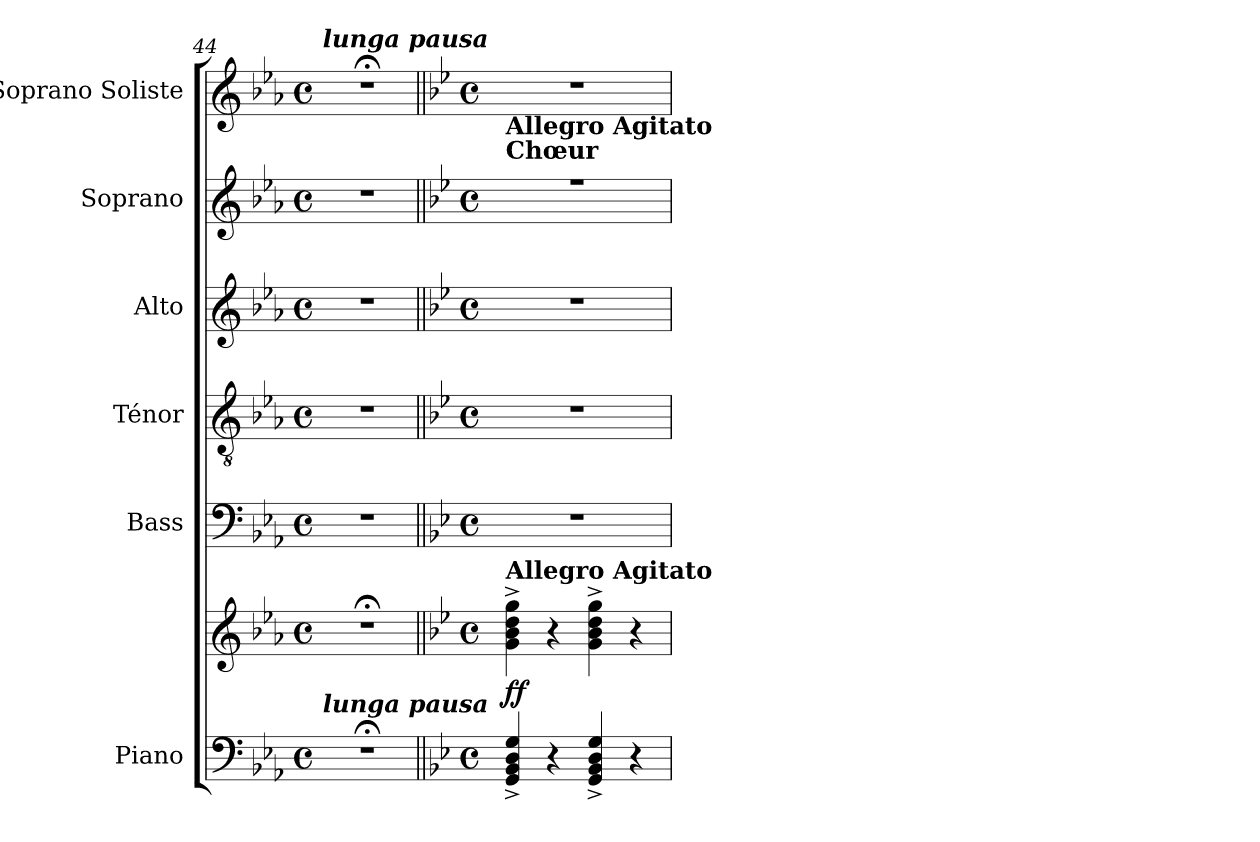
**kern	**kern	**dynam	**kern	**kern	**kern	**kern	**kern
*part6	*part6	*part6	*part5	*part4	*part3	*part2	*part1
*staff7	*staff6	*staff6/7	*staff5	*staff4	*staff3	*staff2	*staff1
*I"Piano	*	*	*I"Bass	*I"Ténor	*I"Alto	*I"Soprano	*I"Soprano Soliste
*I'Pno.	*	*	*I'B.	*I'T.	*I'A.	*I'S.	*
*clefF4	*clefG2	*	*clefF4	*clefGv2	*clefG2	*clefG2	*clefG2
*	*	*	*	*	*ITrd2c3	*	*
*k[b-e-a-]	*k[b-e-a-]	*	*k[b-e-a-]	*k[b-e-a-]	*k[]	*k[b-e-a-]	*k[b-e-a-]
*M4/4	*M4/4	*	*M4/4	*M4/4	*M4/4	*M4/4	*M4/4
*met(c)	*met(c)	*	*met(c)	*met(c)	*met(c)	*met(c)	*met(c)
=44	=44	=44	=44	=44	=44	=44	=44
!	!	!	!	!	!	!	!LO:TX:a:Bi:t=lunga pausa
!LO:TX:a:Bi:t=lunga pausa	!	!	!	!	!	!	!
1r;<	1r;<	.	1r	1r	1r	1r	1r;<
!!LO:PB:g=z
=45||	=45||	=45||	=45||	=45||	=45||	=45||	=45||
*k[b-e-]	*k[b-e-]	*	*k[b-e-]	*k[b-e-]	*k[f#]	*k[b-e-]	*k[b-e-]
*M4/4	*M4/4	*	*M4/4	*M4/4	*M4/4	*M4/4	*M4/4
*met(c)	*met(c)	*	*met(c)	*met(c)	*met(c)	*met(c)	*met(c)
*	*MM160	*	*	*	*	*	*MM160
*	*	*	*	*	*^	*^	*
!	!	!	!	!	!	!	!	!	!LO:TX:b:B:t=Allegro Agitato
!	!	!	!	!	!	!	!	!	!LO:TX:b:B:t=Chœur
!	!LO:TX:a:B:t=Allegro Agitato	!	!	!	!	!	!	!	!
!	!	!LO:DY:b	!	!	!	!	!	!	!
4GG/^ 4BB-/^ 4D/^ 4G/^	4g\^ 4b-\^ 4dd\^ 4gg\^	ff	1r	1r	1r	1B-Xiyy	1r	1b-yy	1r
4r	4r	.	.	.	.	.	.	.	.
4GG/^ 4BB-/^ 4D/^ 4G/^	4g\^ 4b-\^ 4dd\^ 4gg\^	.	.	.	.	.	.	.	.
4r	4r	.	.	.	.	.	.	.	.
*	*	*	*	*	*v	*v	*	*	*
*	*	*	*	*	*	*v	*v	*
=	=	=	=	=	=	=	=
*-	*-	*-	*-	*-	*-	*-	*-
